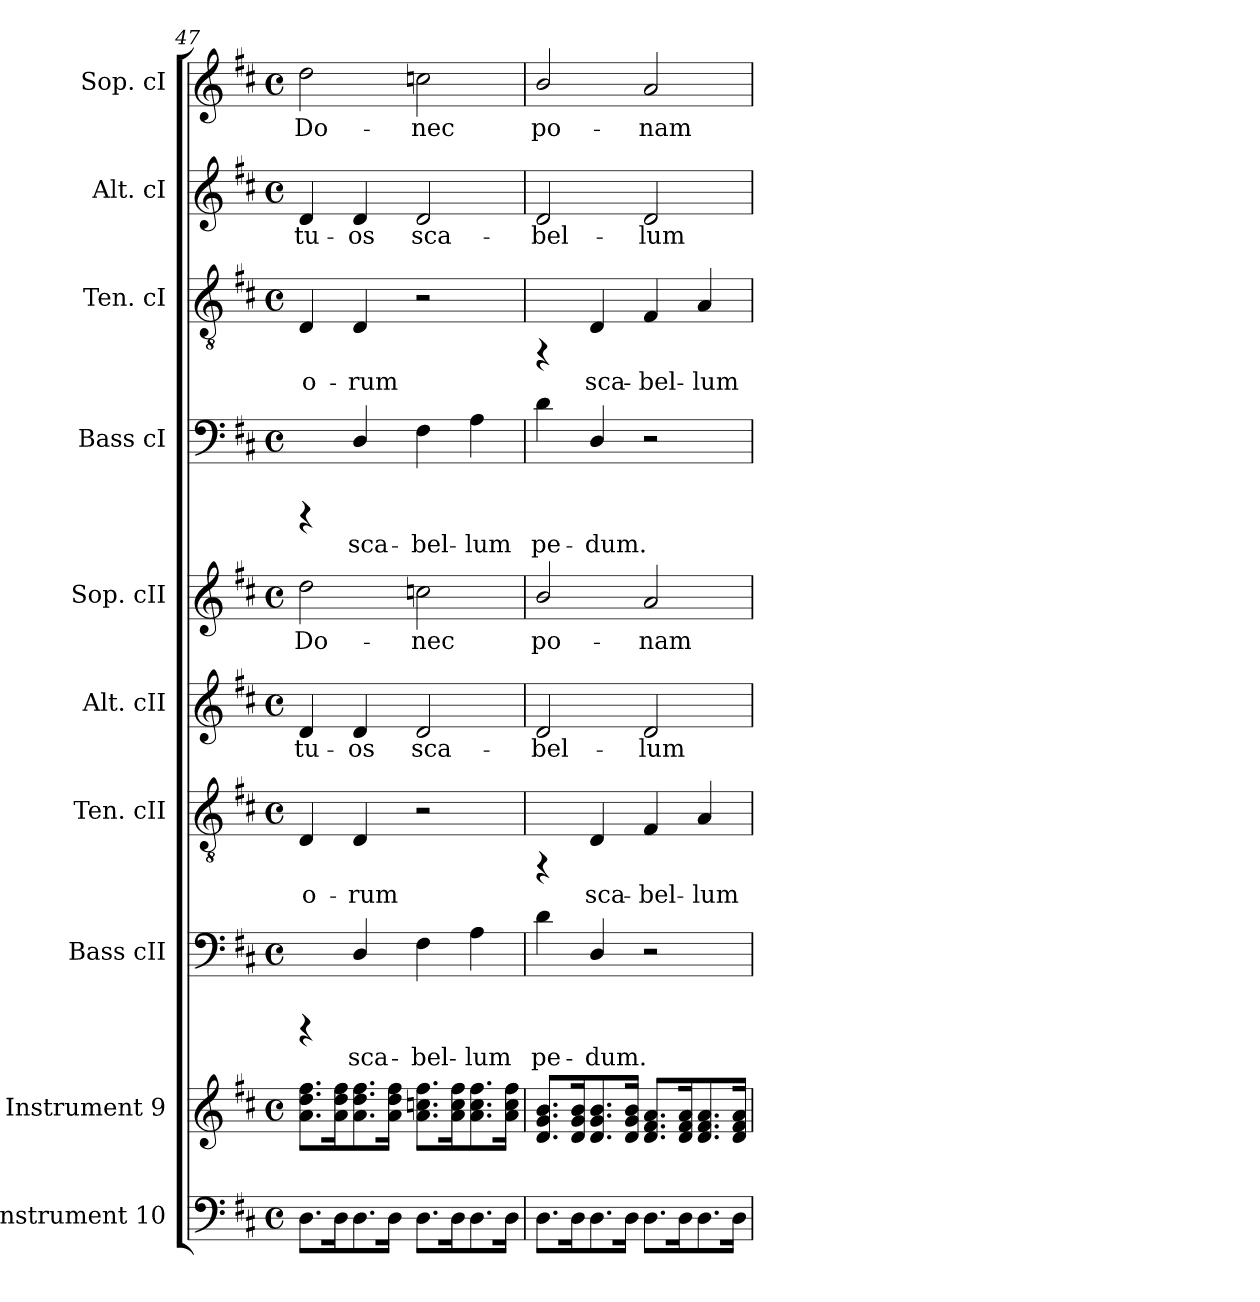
**kern	**kern	**kern	**text	**kern	**text	**kern	**text	**kern	**text	**kern	**text	**kern	**text	**kern	**text	**kern	**text
*part10	*part9	*part8	*part8	*part7	*part7	*part6	*part6	*part5	*part5	*part4	*part4	*part3	*part3	*part2	*part2	*part1	*part1
*staff10	*staff9	*staff8	*staff8	*staff7	*staff7	*staff6	*staff6	*staff5	*staff5	*staff4	*staff4	*staff3	*staff3	*staff2	*staff2	*staff1	*staff1
*I"Instrument 10	*I"Instrument 9	*I"Bass cII	*	*I"Ten. cII	*	*I"Alt. cII	*	*I"Sop. cII	*	*I"Bass cI	*	*I"Ten. cI	*	*I"Alt. cI	*	*I"Sop. cI	*
*	*	*I'Bass cII	*	*I'Ten. cII	*	*I'Alt. cII	*	*I'Sop. cII	*	*I'Bass cI	*	*I'Ten. cI	*	*I'Alt. cI	*	*I'Sop. cI	*
*clefF4	*clefG2	*clefF4	*	*clefGv2	*	*clefG2	*	*clefG2	*	*clefF4	*	*clefGv2	*	*clefG2	*	*clefG2	*
*k[f#c#]	*k[f#c#]	*k[f#c#]	*	*k[f#c#]	*	*k[f#c#]	*	*k[f#c#]	*	*k[f#c#]	*	*k[f#c#]	*	*k[f#c#]	*	*k[f#c#]	*
*D:	*D:	*D:	*	*D:	*	*D:	*	*D:	*	*D:	*	*D:	*	*D:	*	*D:	*
*M4/4	*M4/4	*M4/4	*	*M4/4	*	*M4/4	*	*M4/4	*	*M4/4	*	*M4/4	*	*M4/4	*	*M4/4	*
*met(c)	*met(c)	*met(c)	*	*met(c)	*	*met(c)	*	*met(c)	*	*met(c)	*	*met(c)	*	*met(c)	*	*met(c)	*
=47	=47	=47	=47	=47	=47	=47	=47	=47	=47	=47	=47	=47	=47	=47	=47	=47	=47
!	!	!	!	!	!LO:LY:b:cj	!	!LO:LY:b:cj	!	!LO:LY:b:cj	!	!	!	!LO:LY:b:cj	!	!LO:LY:b:cj	!	!LO:LY:b:cj
8.D\L	8.ff#\ 8.dd\ 8.a\L	4rCCC	.	4D/	-o-	4d/	tu-	2dd\	Do-	4rCCC	.	4D/	-o-	4d/	tu-	2dd\	Do-
16D\	16ff#\ 16dd\ 16a\	.	.	.	.	.	.	.	.	.	.	.	.	.	.	.	.
!	!	!	!LO:LY:b:cj	!	!LO:LY:b:cj	!	!LO:LY:b:cj	!	!	!	!LO:LY:b:cj	!	!LO:LY:b:cj	!	!LO:LY:b:cj	!	!
8.D\	8.ff#\ 8.dd\ 8.a\	4D/	sca-	4D/	-rum	4d/	-os	.	.	4D/	sca-	4D/	-rum	4d/	-os	.	.
16D\J	16ff#\ 16dd\ 16a\J	.	.	.	.	.	.	.	.	.	.	.	.	.	.	.	.
!	!	!	!LO:LY:b:cj	!	!	!	!LO:LY:b:cj	!	!LO:LY:b:cj	!	!LO:LY:b:cj	!	!	!	!LO:LY:b:cj	!	!LO:LY:b:cj
8.D\L	8.ff#\ 8.ccn\ 8.a\L	4F#\	-bel-	2r	.	2d/	sca-	2ccn\	-nec	4F#\	-bel-	2r	.	2d/	sca-	2ccn\	-nec
16D\	16ff#\ 16cc\ 16a\	.	.	.	.	.	.	.	.	.	.	.	.	.	.	.	.
!	!	!	!LO:LY:b:cj	!	!	!	!	!	!	!	!LO:LY:b:cj	!	!	!	!	!	!
8.D\	8.ff#\ 8.cc\ 8.a\	4A\	-lum	.	.	.	.	.	.	4A\	-lum	.	.	.	.	.	.
16D\J	16ff#\ 16cc\ 16a\J	.	.	.	.	.	.	.	.	.	.	.	.	.	.	.	.
=48	=48	=48	=48	=48	=48	=48	=48	=48	=48	=48	=48	=48	=48	=48	=48	=48	=48
!	!	!	!LO:LY:b:cj	!	!	!	!LO:LY:b:cj	!	!LO:LY:b:cj	!	!LO:LY:b:cj	!	!	!	!LO:LY:b:cj	!	!LO:LY:b:cj
8.D\L	8.b/ 8.g/ 8.d/L	4d\	pe-	4rFF	.	2d/	-bel-	2b/	po-	4d\	pe-	4rFF	.	2d/	-bel-	2b/	po-
16D\	16b/ 16g/ 16d/	.	.	.	.	.	.	.	.	.	.	.	.	.	.	.	.
!	!	!	!LO:LY:b:cj	!	!LO:LY:b:cj	!	!	!	!	!	!LO:LY:b:cj	!	!LO:LY:b:cj	!	!	!	!
8.D\	8.b/ 8.g/ 8.d/	4D/	-dum.	4D/	sca-	.	.	.	.	4D/	-dum.	4D/	sca-	.	.	.	.
16D\J	16b/ 16g/ 16d/J	.	.	.	.	.	.	.	.	.	.	.	.	.	.	.	.
!	!	!	!	!	!LO:LY:b:cj	!	!LO:LY:b:cj	!	!LO:LY:b:cj	!	!	!	!LO:LY:b:cj	!	!LO:LY:b:cj	!	!LO:LY:b:cj
8.D\L	8.a/ 8.f#/ 8.d/L	2r	.	4F#/	-bel-	2d/	-lum	2a/	-nam	2r	.	4F#/	-bel-	2d/	-lum	2a/	-nam
16D\	16a/ 16f#/ 16d/	.	.	.	.	.	.	.	.	.	.	.	.	.	.	.	.
!	!	!	!	!	!LO:LY:b:cj	!	!	!	!	!	!	!	!LO:LY:b:cj	!	!	!	!
8.D\	8.a/ 8.f#/ 8.d/	.	.	4A/	-lum	.	.	.	.	.	.	4A/	-lum	.	.	.	.
16D\J	16a/ 16f#/ 16d/J	.	.	.	.	.	.	.	.	.	.	.	.	.	.	.	.
=	=	=	=	=	=	=	=	=	=	=	=	=	=	=	=	=	=
*-	*-	*-	*-	*-	*-	*-	*-	*-	*-	*-	*-	*-	*-	*-	*-	*-	*-
